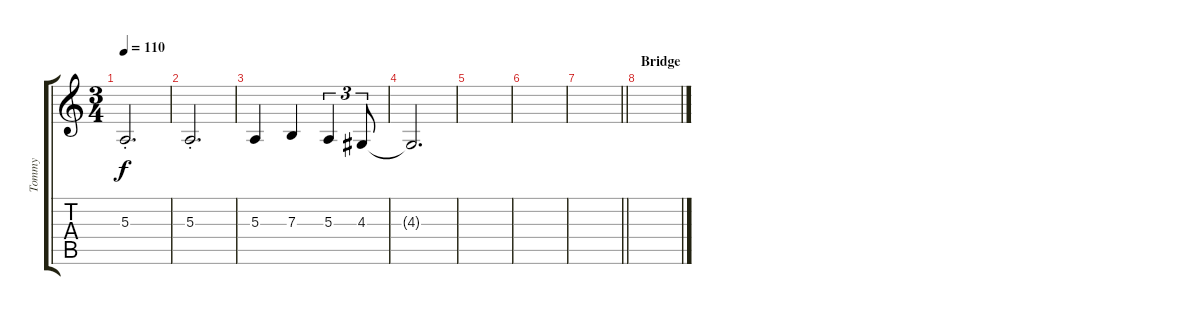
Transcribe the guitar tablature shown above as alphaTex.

\track ("Tommy" "Tommy") {instrument violin}
\staff {score tabs}
\tuning (Db4 Ab3 E3 B2 Gb2 Db2) {hide}
\ts (3 4)
\tempo 110
\clef g2
\ks c
5.3{st}.2{d dy f} |
5.3{st}.2{d} |
5.3.4 7.3.4 5.3.4{tu (3 2)} 4.3.8{tu (3 2)} |
4.3{t}.2{d} |
|
|
\barLineRight lightlight
|
\section ("" "Bridge")
